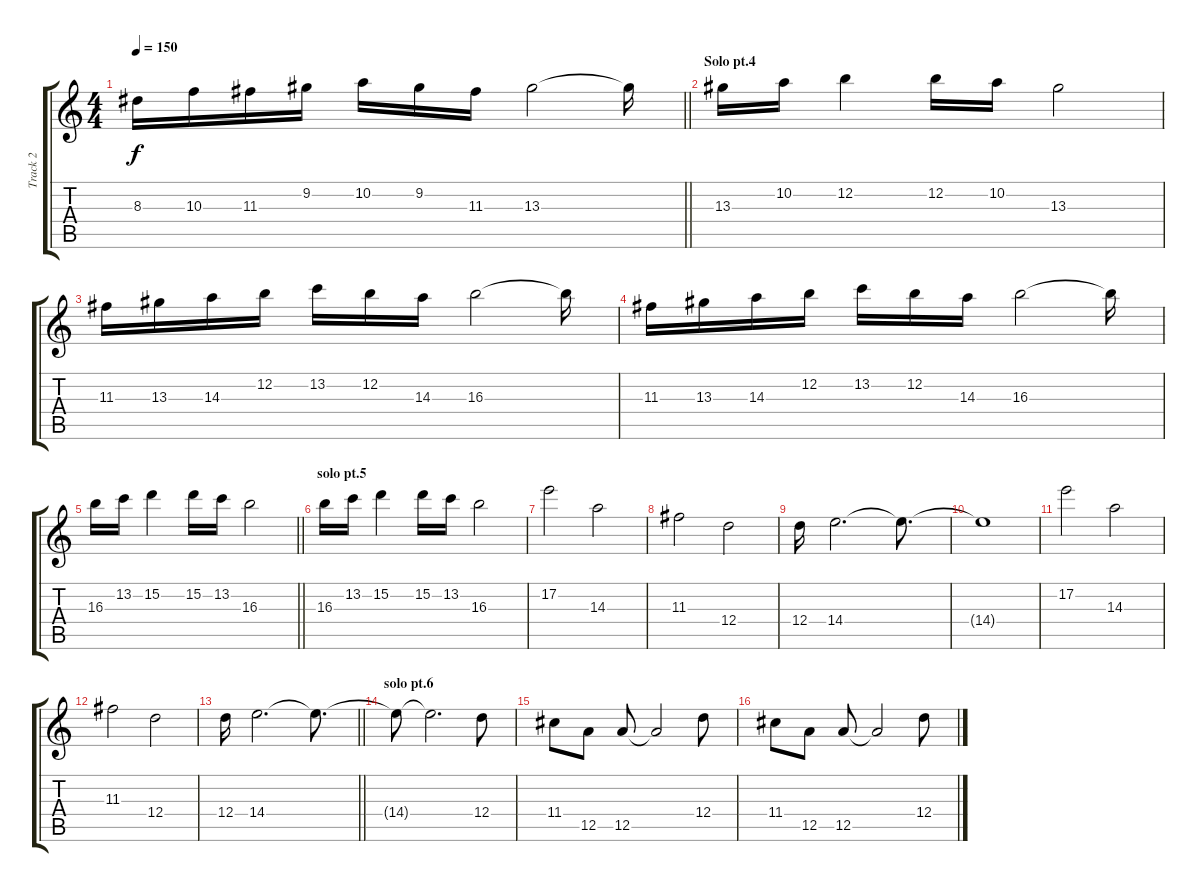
\track ("Track 2" "Track 2") {instrument electricguitarmuted}
\staff {score tabs}
\tuning (E4 B3 G3 D3 A2 D2) {hide}
\ts (4 4)
\tempo 150
\clef g2
\barLineRight lightlight
\ks c
8.3.16{dy f} 10.3.16 11.3.16 9.2.16 10.2.16 9.2.16 11.3.16 13.3.2 13.3{t}.16 |
\section ("" "Solo pt.4")
13.3.16 10.2.16 12.2.4 12.2.16 10.2.16 13.3.2 |
11.3.16 13.3.16 14.3.16 12.2.16 13.2.16 12.2.16 14.3.16 16.3.2 16.3{t}.16 |
11.3.16 13.3.16 14.3.16 12.2.16 13.2.16 12.2.16 14.3.16 16.3.2 16.3{t}.16 |
\barLineRight lightlight
16.3.16 13.2.16 15.2.4 15.2.16 13.2.16 16.3.2 |
\section ("" "solo pt.5")
16.3.16 13.2.16 15.2.4 15.2.16 13.2.16 16.3.2 |
17.2.2 14.3.2 |
11.3.2 12.4.2 |
12.4.16 14.4.2{d} 14.4{t}.8{d} |
14.4{t}.1 |
17.2.2 14.3.2 |
11.3.2 12.4.2 |
\barLineRight lightlight
12.4.16 14.4.2{d} 14.4{t}.8{d} |
\section ("" "solo pt.6")
14.4{t}.8 14.4{t}.2{d} 12.4.8 |
11.4.8 12.5.8 12.5.8 12.5{t}.2 12.4.8 |
11.4.8 12.5.8 12.5.8 12.5{t}.2 12.4.8
